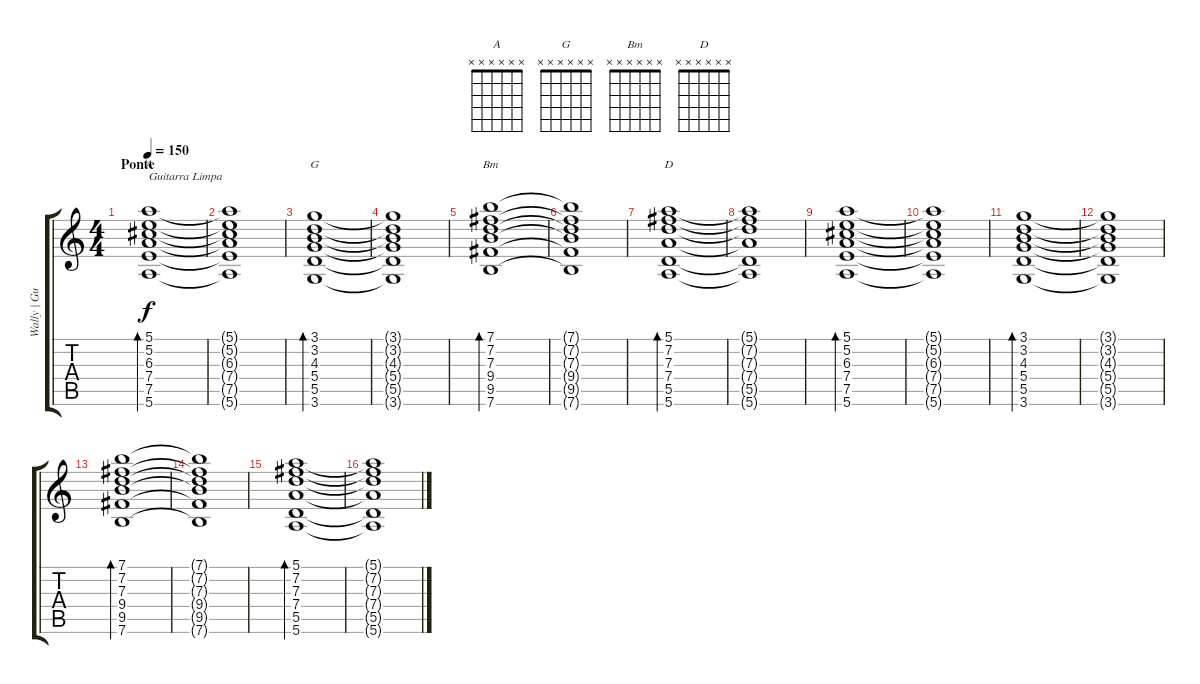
\track ("Wally | Guitarra" "Wally | Gu") {instrument overdrivenguitar}
\staff {score tabs}
\tuning (E4 B3 G3 D3 A2 E2) {hide}
\chord ("A" x x x x x x)
\chord ("G" x x x x x x)
\chord ("Bm" x x x x x x)
\chord ("D" x x x x x x)
\ts (4 4)
\section ("" "Ponte")
\tempo 150
\clef g2
\ks c
(5.1 5.2 6.3 7.4 7.5 5.6).1{bd 240 ch "A" txt "Guitarra Limpa" dy f volume 13 instrument electricguitarmuted} |
(5.1{t} 5.2{t} 6.3{t} 7.4{t} 7.5{t} 5.6{t}).1 |
(3.1 3.2 4.3 5.4 5.5 3.6).1{bd 240 ch "G"} |
(3.1{t} 3.2{t} 4.3{t} 5.4{t} 5.5{t} 3.6{t}).1 |
(7.1 7.2 7.3 9.4 9.5 7.6).1{bd 240 ch "Bm"} |
(7.1{t} 7.2{t} 7.3{t} 9.4{t} 9.5{t} 7.6{t}).1 |
(5.1 7.2 7.3 7.4 5.5 5.6).1{bd 240 ch "D"} |
(5.1{t} 7.2{t} 7.3{t} 7.4{t} 5.5{t} 5.6{t}).1 |
(5.1 5.2 6.3 7.4 7.5 5.6).1{bd 240 volume 13} |
(5.1{t} 5.2{t} 6.3{t} 7.4{t} 7.5{t} 5.6{t}).1 |
(3.1 3.2 4.3 5.4 5.5 3.6).1{bd 240} |
(3.1{t} 3.2{t} 4.3{t} 5.4{t} 5.5{t} 3.6{t}).1 |
(7.1 7.2 7.3 9.4 9.5 7.6).1{bd 240} |
(7.1{t} 7.2{t} 7.3{t} 9.4{t} 9.5{t} 7.6{t}).1 |
(5.1 7.2 7.3 7.4 5.5 5.6).1{bd 240} |
(5.1{t} 7.2{t} 7.3{t} 7.4{t} 5.5{t} 5.6{t}).1
